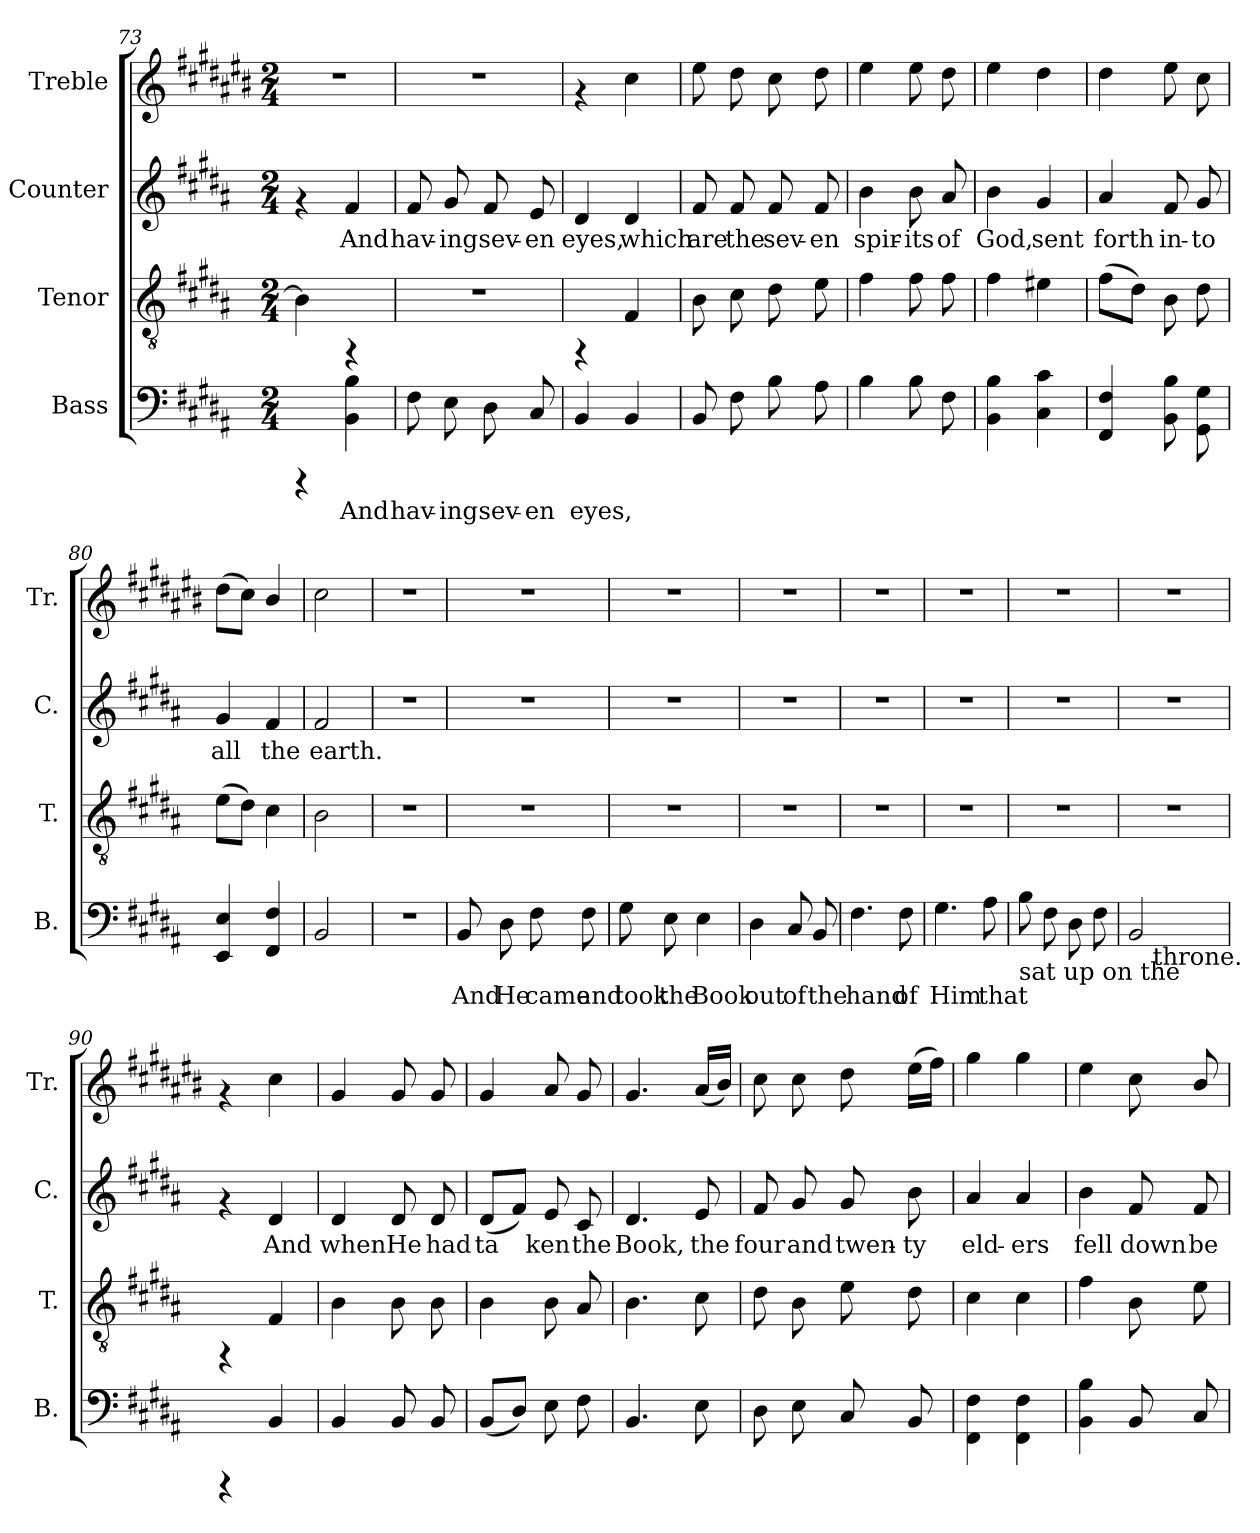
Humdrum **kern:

**kern	**text	**kern	**text	**kern	**text	**kern
*part4	*part4	*part3	*part3	*part2	*part2	*part1
*staff4	*staff4	*staff3	*staff3	*staff2	*staff2	*staff1
*I"Bass	*	*I"Tenor	*	*I"Counter	*	*I"Treble
*I'B.	*	*I'T.	*	*I'C.	*	*I'Tr.
*clefF4	*	*clefGv2	*	*clefG2	*	*clefG2
*	*	*	*	*	*	*ITrd1c2
*k[f#c#g#d#a#]	*	*k[f#c#g#d#a#]	*	*k[f#c#g#d#a#]	*	*k[f#c#g#d#a#]
*B:	*	*B:	*	*B:	*	*B:
*M2/4	*	*M2/4	*	*M2/4	*	*M2/4
=73	=73	=73	=73	=73	=73	=73
!	!	!	!LO:LY:b:cj	!	!	!
4rCCC	.	4B\]	.	4rf	.	2r
!	!LO:LY:b:cj	!	!	!	!LO:LY:b:cj	!
4B\ 4BB\	And	4rFF	.	4f#/	And	.
=74	=74	=74	=74	=74	=74	=74
!	!LO:LY:b:cj	!	!	!	!LO:LY:b:cj	!
8F#\	hav-	2r	.	8f#/	hav-	2r
!	!LO:LY:b:cj	!	!	!	!LO:LY:b:cj	!
8E\	-ing	.	.	8g#/	-ing	.
!	!LO:LY:b:cj	!	!	!	!LO:LY:b:cj	!
8D#\	sev-	.	.	8f#/	sev-	.
!	!LO:LY:b:cj	!	!	!	!LO:LY:b:cj	!
8C#/	-en	.	.	8e/	-en	.
=75	=75	=75	=75	=75	=75	=75
!	!LO:LY:b:cj	!	!	!	!LO:LY:b:cj	!
4BB/	eyes,	4rFF	.	4d#/	eyes,	4rf
!	!LO:LY:b:cj	!	!LO:LY:b:cj	!	!LO:LY:b:cj	!
4BB/	.	4F#/	.	4d#/	which	4b\
=76	=76	=76	=76	=76	=76	=76
!	!LO:LY:b:cj	!	!LO:LY:b:cj	!	!LO:LY:b:cj	!
8BB/	.	8B\	.	8f#/	are	8dd#\
!	!LO:LY:b:cj	!	!LO:LY:b:cj	!	!LO:LY:b:cj	!
8F#\	.	8c#\	.	8f#/	the	8cc#\
!	!LO:LY:b:cj	!	!LO:LY:b:cj	!	!LO:LY:b:cj	!
8B\	.	8d#\	.	8f#/	sev-	8b\
!	!LO:LY:b:cj	!	!LO:LY:b:cj	!	!LO:LY:b:cj	!
8A#\	.	8e\	.	8f#/	-en	8cc#\
=77	=77	=77	=77	=77	=77	=77
!	!LO:LY:b:cj	!	!LO:LY:b:cj	!	!LO:LY:b:cj	!
4B\	.	4f#\	.	4b\	spir-	4dd#\
!	!LO:LY:b:cj	!	!LO:LY:b:cj	!	!LO:LY:b:cj	!
8B\	.	8f#\	.	8b\	-its	8dd#\
!	!LO:LY:b:cj	!	!LO:LY:b:cj	!	!LO:LY:b:cj	!
8F#\	.	8f#\	.	8a#/	of	8cc#\
=78	=78	=78	=78	=78	=78	=78
!	!LO:LY:b:cj	!	!LO:LY:b:cj	!	!LO:LY:b:cj	!
4B\ 4BB\	.	4f#\	.	4b\	God,	4dd#\
!	!LO:LY:b:cj	!	!LO:LY:b:cj	!	!LO:LY:b:cj	!
4c#\ 4C#\	.	4e#X\	.	4g#/	sent	4cc#\
!!LO:LB:g=z
=79	=79	=79	=79	=79	=79	=79
!	!LO:LY:b:cj	!	!LO:LY:b:cj	!	!LO:LY:b:cj	!
4F#/ 4FF#/	.	(>8f#\L	.	4a#/	forth	4cc#\
!	!	!	!LO:LY:b:cj	!	!	!
.	.	8d#\J)	.	.	.	.
!	!LO:LY:b:cj	!	!LO:LY:b:cj	!	!LO:LY:b:cj	!
8B\ 8BB\	.	8B\	.	8f#/	in-	8dd#\
!	!LO:LY:b:cj	!	!LO:LY:b:cj	!	!LO:LY:b:cj	!
8G#\ 8GG#\	.	8d#\	.	8g#/	-to	8b\
=80	=80	=80	=80	=80	=80	=80
!	!LO:LY:b:cj	!	!LO:LY:b:cj	!	!LO:LY:b:cj	!
4E/ 4EE/	.	(>8e\L	.	4g#/	all	(>8cc#\L
!	!	!	!LO:LY:b:cj	!	!	!
.	.	8d#\J)	.	.	.	8b\J)
!	!LO:LY:b:cj	!	!LO:LY:b:cj	!	!LO:LY:b:cj	!
4F#/ 4FF#/	.	4c#\	.	4f#/	the	4a#/
=81	=81	=81	=81	=81	=81	=81
!	!LO:LY:b:cj	!	!LO:LY:b:cj	!	!LO:LY:b:cj	!
2BB/	.	2B\	.	2f#/	earth.	2b\
=82	=82	=82	=82	=82	=82	=82
2r	.	2r	.	2r	.	2r
=83	=83	=83	=83	=83	=83	=83
!	!LO:LY:b:cj	!	!	!	!	!
8BB/	And	2r	.	2r	.	2r
!	!LO:LY:b:cj	!	!	!	!	!
8D#\	He	.	.	.	.	.
!	!LO:LY:b:cj	!	!	!	!	!
8F#\	came	.	.	.	.	.
!	!LO:LY:b:cj	!	!	!	!	!
8F#\	and	.	.	.	.	.
=84	=84	=84	=84	=84	=84	=84
!	!LO:LY:b:cj	!	!	!	!	!
8G#\	took	2r	.	2r	.	2r
!	!LO:LY:b:cj	!	!	!	!	!
8E\	the	.	.	.	.	.
!	!LO:LY:b:cj	!	!	!	!	!
4E\	Book	.	.	.	.	.
=85	=85	=85	=85	=85	=85	=85
!	!LO:LY:b:cj	!	!	!	!	!
4D#\	out	2r	.	2r	.	2r
!	!LO:LY:b:cj	!	!	!	!	!
8C#/	of	.	.	.	.	.
!	!LO:LY:b:cj	!	!	!	!	!
8BB/	the	.	.	.	.	.
=86	=86	=86	=86	=86	=86	=86
!	!LO:LY:b:cj	!	!	!	!	!
4.F#\	hand	2r	.	2r	.	2r
!	!LO:LY:b:cj	!	!	!	!	!
8F#\	of	.	.	.	.	.
=87	=87	=87	=87	=87	=87	=87
!	!LO:LY:b:cj	!	!	!	!	!
4.G#\	Him	2r	.	2r	.	2r
!	!LO:LY:b:cj	!	!	!	!	!
8A#\	that	.	.	.	.	.
!!LO:LB:g=z
=88	=88	=88	=88	=88	=88	=88
!LO:TX:b:t=sat up on the	!	!	!	!	!	!
!	!LO:LY:b:cj	!	!	!	!	!
8B\	.	2r	.	2r	.	2r
!	!LO:LY:b:cj	!	!	!	!	!
8F#\	.	.	.	.	.	.
!	!LO:LY:b:cj	!	!	!	!	!
8D#\	.	.	.	.	.	.
!	!LO:LY:b:cj	!	!	!	!	!
8F#\	.	.	.	.	.	.
=89	=89	=89	=89	=89	=89	=89
!	!LO:LY:b:cj	!	!	!	!	!
*^	*	*	*	*	*	*
2BB/	16ryy	.	2r	.	2r	.	2r
.	64ryy	.	.	.	.	.	.
!	!LO:TX:b:t=throne.	!	!	!	!	!	!
.	4ryy	.	.	.	.	.	.
.	8ryy	.	.	.	.	.	.
.	32.ryy	.	.	.	.	.	.
*v	*v	*	*	*	*	*	*
=90	=90	=90	=90	=90	=90	=90
4rCCC	.	4rFF	.	4rf	.	4rf
!	!LO:LY:b:cj	!	!LO:LY:b:cj	!	!LO:LY:b:cj	!
4BB/	.	4F#/	.	4d#/	And	4b\
=91	=91	=91	=91	=91	=91	=91
!	!LO:LY:b:cj	!	!LO:LY:b:cj	!	!LO:LY:b:cj	!
4BB/	.	4B\	.	4d#/	when	4f#/
!	!LO:LY:b:cj	!	!LO:LY:b:cj	!	!LO:LY:b:cj	!
8BB/	.	8B\	.	8d#/	He	8f#/
!	!LO:LY:b:cj	!	!LO:LY:b:cj	!	!LO:LY:b:cj	!
8BB/	.	8B\	.	8d#/	had	8f#/
=92	=92	=92	=92	=92	=92	=92
!	!LO:LY:b:cj	!	!LO:LY:b:cj	!	!LO:LY:b:cj	!
(<8BB/L	.	4B\	.	(<8d#/L	ta-	4f#/
!	!LO:LY:b:cj	!	!	!	!LO:LY:b:cj	!
8D#/J)	.	.	.	8f#/J)	--	.
!	!LO:LY:b:cj	!	!LO:LY:b:cj	!	!LO:LY:b:cj	!
8E\	.	8B\	.	8e/	-ken	8g#/
!	!LO:LY:b:cj	!	!LO:LY:b:cj	!	!LO:LY:b:cj	!
8F#\	.	8A#/	.	8c#/	the	8f#/
=93	=93	=93	=93	=93	=93	=93
!	!LO:LY:b:cj	!	!LO:LY:b:cj	!	!LO:LY:b:cj	!
4.BB/	.	4.B\	.	4.d#/	Book,	4.f#/
!	!LO:LY:b:cj	!	!LO:LY:b:cj	!	!LO:LY:b:cj	!
8E\	.	8c#\	.	8e/	the	(<16g#/L
.	.	.	.	.	.	16a#/J)
=94	=94	=94	=94	=94	=94	=94
!	!LO:LY:b:cj	!	!LO:LY:b:cj	!	!LO:LY:b:cj	!
8D#\	.	8d#\	.	8f#/	four	8b\
!	!LO:LY:b:cj	!	!LO:LY:b:cj	!	!LO:LY:b:cj	!
8E\	.	8B\	.	8g#/	and	8b\
!	!LO:LY:b:cj	!	!LO:LY:b:cj	!	!LO:LY:b:cj	!
8C#/	.	8e\	.	8g#/	twen-	8cc#\
!	!LO:LY:b:cj	!	!LO:LY:b:cj	!	!LO:LY:b:cj	!
8BB/	.	8d#\	.	8b\	-ty	(>16dd#\L
.	.	.	.	.	.	16ee\J)
=95	=95	=95	=95	=95	=95	=95
!	!LO:LY:b:cj	!	!LO:LY:b:cj	!	!LO:LY:b:cj	!
4F#\ 4FF#\	.	4c#\	.	4a#/	eld-	4ff#\
!	!LO:LY:b:cj	!	!LO:LY:b:cj	!	!LO:LY:b:cj	!
4F#\ 4FF#\	.	4c#\	.	4a#/	-ers	4ff#\
!!LO:PB:g=z
=96	=96	=96	=96	=96	=96	=96
!	!LO:LY:b:cj	!	!LO:LY:b:cj	!	!LO:LY:b:cj	!
4B\ 4BB\	.	4f#\	.	4b\	fell	4dd#\
!	!LO:LY:b:cj	!	!LO:LY:b:cj	!	!LO:LY:b:cj	!
8BB/	.	8B\	.	8f#/	down	8b\
!	!LO:LY:b:cj	!	!LO:LY:b:cj	!	!LO:LY:b:cj	!
8C#/	.	8e\	.	8f#/	be-	8a#/
=	=	=	=	=	=	=
*-	*-	*-	*-	*-	*-	*-
